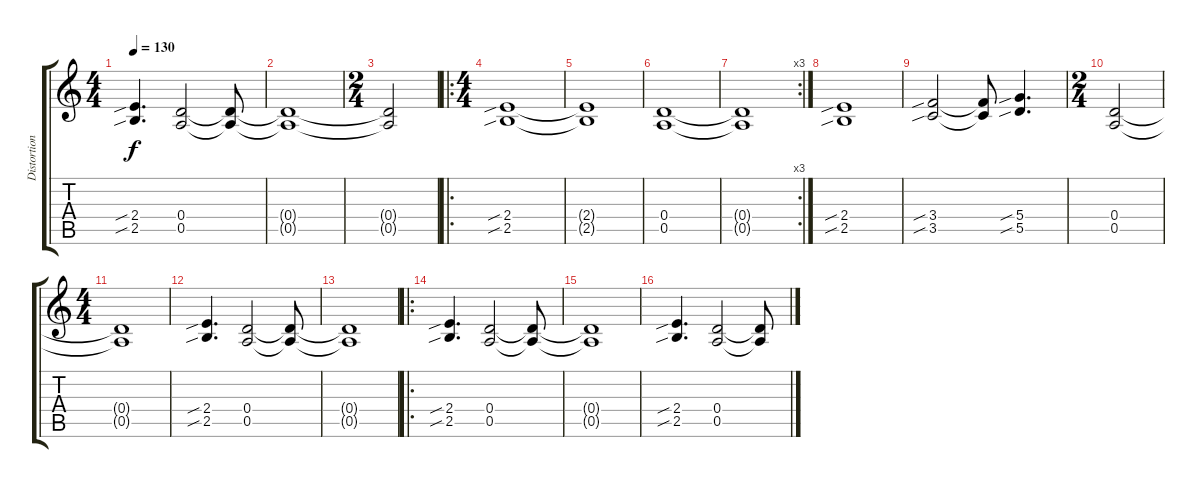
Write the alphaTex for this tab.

\track ("Distortion Guitar 1" "Distortion") {instrument distortionguitar}
\staff {score tabs}
\tuning (E4 B3 G3 D3 A2 E2) {hide}
\ts (4 4)
\tempo 130
\clef g2
\ks c
(2.4{sib} 2.5{sib}).4{d dy f} (0.4 0.5).2 (0.4{t} 0.5{t}).8 |
(0.4{t} 0.5{t}).1 |
\ts (2 4)
(0.4{t} 0.5{t}).2 |
\ro
\ts (4 4)
(2.4{sib} 2.5{sib}).1 |
(2.4{t} 2.5{t}).1 |
(0.4 0.5).1 |
\rc 3
(0.4{t} 0.5{t}).1 |
(2.4{sib} 2.5{sib}).1 |
(3.4{sib} 3.5{sib}).2 (3.4{t} 3.5{t}).8 (5.4{sib} 5.5{sib}).4{d} |
\ts (2 4)
(0.4 0.5).2 |
\ts (4 4)
(0.4{t} 0.5{t}).1 |
(2.4{sib} 2.5{sib}).4{d} (0.4 0.5).2 (0.4{t} 0.5{t}).8 |
(0.4{t} 0.5{t}).1 |
\ro
(2.4{sib} 2.5{sib}).4{d} (0.4 0.5).2 (0.4{t} 0.5{t}).8 |
(0.4{t} 0.5{t}).1 |
(2.4{sib} 2.5{sib}).4{d} (0.4 0.5).2 (0.4{t} 0.5{t}).8
